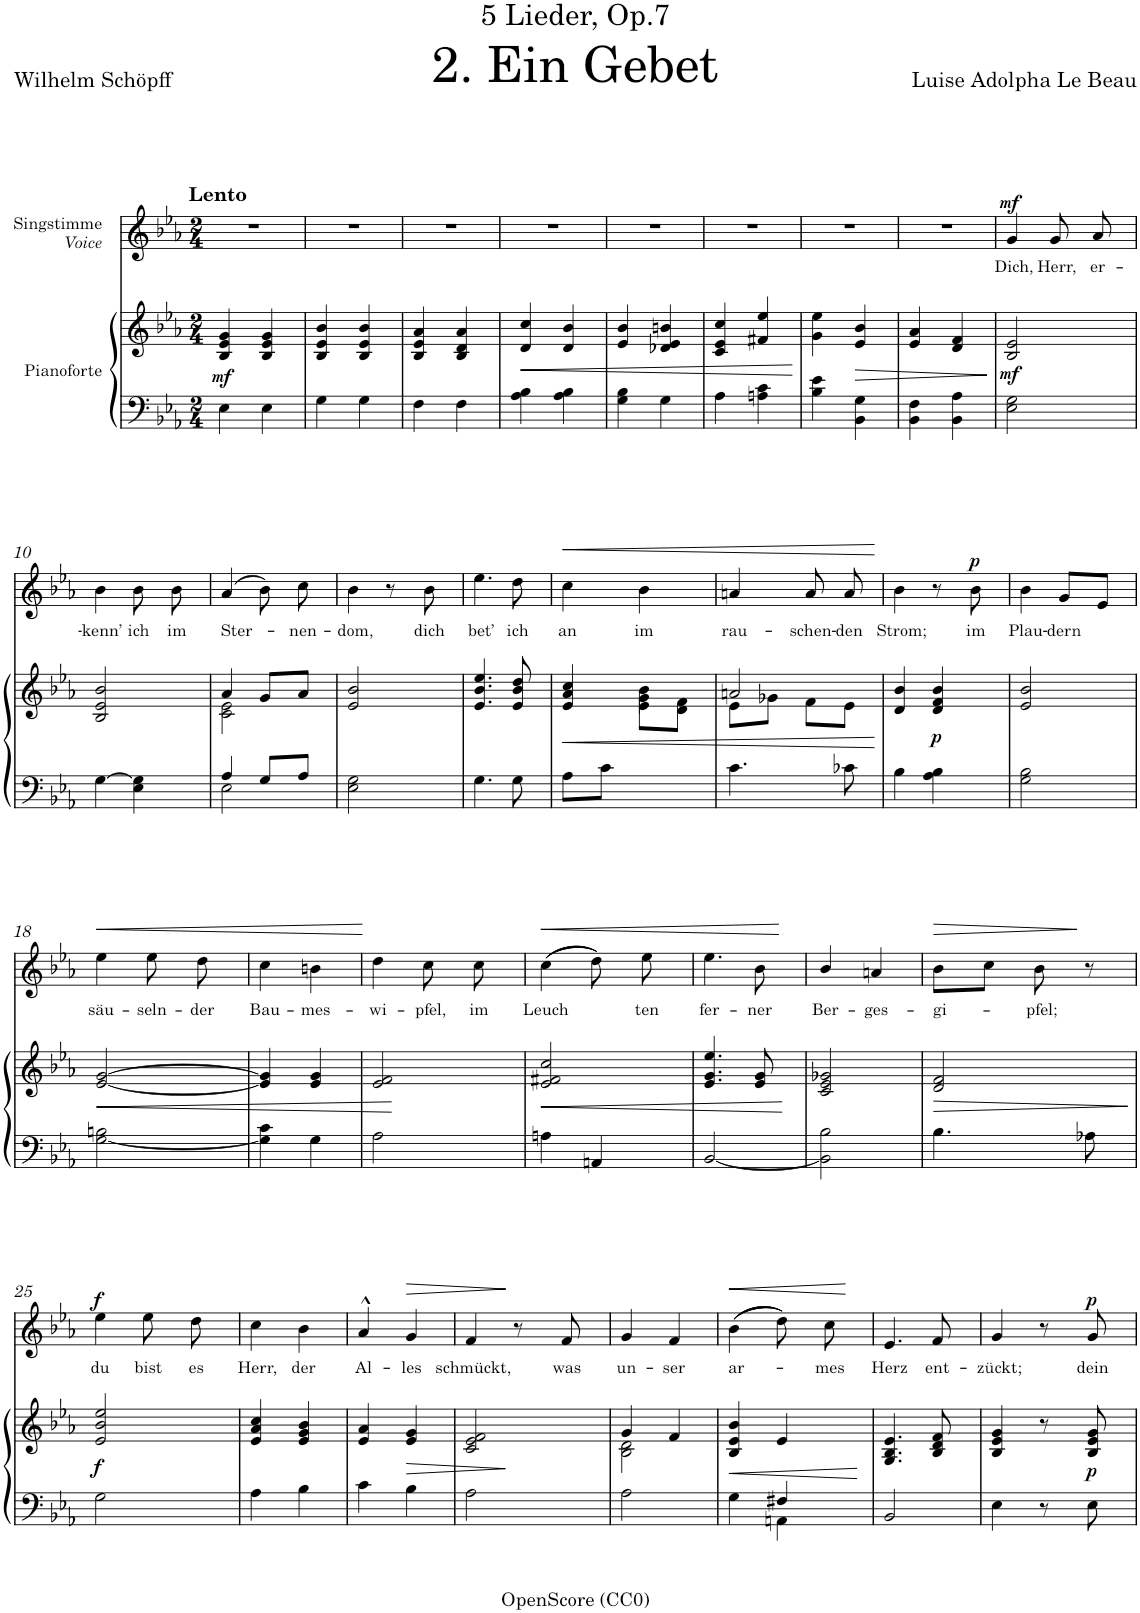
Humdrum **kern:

**kern	**kern	**dynam	**kern	**text	**dynam
*part2	*part2	*part2	*part1	*part1	*part1
*staff3	*staff2	*staff2/3	*staff1	*staff1	*staff1
*I"Pianoforte	*	*	*I"Singstimme Voice	*	*
*I'Pno	*	*	*	*	*
*clefF4	*clefG2	*	*clefG2	*	*
*k[b-e-a-]	*k[b-e-a-]	*	*k[b-e-a-]	*	*
*M2/4	*M2/4	*	*M2/4	*	*
=1	=1	=1	=1	=1	=1
!	!	!	!LO:TX:a:B:t=Lento	!	!
!	!	!LO:DY:b	!	!	!
4E-\	4B-/ 4e-/ 4g/	mf	2r	.	.
4E-\	4B-/ 4e-/ 4g/	.	.	.	.
=2	=2	=2	=2	=2	=2
4G\	4B-/ 4e-/ 4b-/	.	2r	.	.
4G\	4B-/ 4e-/ 4b-/	.	.	.	.
=3	=3	=3	=3	=3	=3
4F\	4B-/ 4e-/ 4a-/	.	2r	.	.
4F\	4B-/ 4d/ 4a-/	.	.	.	.
=4	=4	=4	=4	=4	=4
!	!	!LO:HP:b	!	!	!
4A-\ 4B-\	4d/ 4cc/	<	2r	.	.
4A-\ 4B-\	4d/ 4b-/	.	.	.	.
=5	=5	=5	=5	=5	=5
4G\ 4B-\	4e-/ 4b-/	.	2r	.	.
4G\	4d-X/ 4e-/ 4bn/	.	.	.	.
=6	=6	=6	=6	=6	=6
4A-\	4c/ 4e-/ 4cc/	.	2r	.	.
4An\ 4c\	4f#X/ 4ee-/	.	.	.	.
.	.	[	.	.	.
=7	=7	=7	=7	=7	=7
4B-\ 4e-\	4g\ 4ee-\	.	2r	.	.
!	!	!LO:HP:b	!	!	!
4BB-\ 4G\	4e-/ 4b-/	>	.	.	.
=8	=8	=8	=8	=8	=8
4BB-\ 4F\	4e-/ 4a-/	.	2r	.	.
4BB-\ 4A-\	4d/ 4f/	.	.	.	.
.	.	]	.	.	.
=9	=9	=9	=9	=9	=9
!	!	!LO:DY:b	!	!LO:LY:b	!LO:DY:a
2E-\ 2G\	2B-/ 2e-/	mf	4g/	Dich,	mf
!	!	!	!	!LO:LY:b	!
.	.	.	8g/	Herr,	.
!	!	!	!	!LO:LY:b	!
.	.	.	8a-/	er-	.
!!LO:LB:g=z
=10	=10	=10	=10	=10	=10
!	!	!	!	!LO:LY:b	!
[4G\	2B-/ 2e-/ 2b-/	.	4b-\	-kenn’	.
!	!	!	!	!LO:LY:b	!
4E-\ 4G\]	.	.	8b-\	ich	.
!	!	!	!	!LO:LY:b	!
.	.	.	8b-\	im	.
=11	=11	=11	=11	=11	=11
*^	*^	*	*	*	*
!	!	!	!	!	!	!LO:LY:b	!
4A-/	2E-\	4a-/	2c\ 2e-\	.	(4a-/	Ster-	.
8G/L	.	8g/L	.	.	8b-\)	.	.
!	!	!	!	!	!	!LO:LY:b	!
8A-/J	.	8a-/J	.	.	8cc\	-nen-	.
*v	*v	*	*	*	*	*	*
*	*v	*v	*	*	*	*
=12	=12	=12	=12	=12	=12
!	!	!	!	!LO:LY:b	!
2E-\ 2G\	2e-/ 2b-/	.	4b-\	-dom,	.
.	.	.	8r	.	.
!	!	!	!	!LO:LY:b	!
.	.	.	8b-\	dich	.
=13	=13	=13	=13	=13	=13
!	!	!	!	!LO:LY:b	!
4.G\	4.e-/ 4.b-/ 4.ee-/	.	4.ee-\	bet’	.
!	!	!	!	!LO:LY:b	!
8G\	8e-/ 8b-/ 8dd/	.	8dd\	ich	.
=14	=14	=14	=14	=14	=14
!	!	!LO:HP:b	!	!LO:LY:b	!LO:HP:b
*	*^	*	*	*	*
8A-\L	4e-/ 4a-/ 4cc/	4ryy	<	4cc\	an	<
8c\J	.	.	.	.	.	.
!	!	!	!	!	!LO:LY:b	!
4ryy	4b-\	8e-\ 8g\L	.	4b-\	im	.
.	.	8d\ 8f\J	.	.	.	.
=15	=15	=15	=15	=15	=15	=15
!	!	!	!	!	!LO:LY:b	!
4.c\	2an/	8e-\L	.	4an/	rau-	.
.	.	8g-X\J	.	.	.	.
!	!	!	!	!	!LO:LY:b	!
.	.	8f\L	.	8a/	-schen-	.
!	!	!	!	!	!LO:LY:b	!
8c-X\	.	8e-\J	.	8a/	-den	.
*	*v	*v	*	*	*	*
.	.	[	.	.	[
=16	=16	=16	=16	=16	=16
!	!	!	!	!LO:LY:b	!
4B-\	4d/ 4b-/	.	4b-\	Strom;	.
!	!	!LO:DY:b	!	!	!
4A-\ 4B-\	4d/ 4f/ 4b-/	p	8r	.	.
!	!	!	!	!LO:LY:b	!LO:DY:a
.	.	.	8b-\	im	p
=17	=17	=17	=17	=17	=17
!	!	!	!	!LO:LY:b	!
2G\ 2B-\	2e-/ 2b-/	.	4b-\	Plau-	.
!	!	!	!	!LO:LY:b	!
.	.	.	8g/L	-dern	.
.	.	.	8e-/J	.	.
!!LO:LB:g=z
=18	=18	=18	=18	=18	=18
!	!	!LO:HP:b	!	!LO:LY:b	!LO:HP:b
[2G\ 2Bn\	[2e-/ [2g/	<	4ee-\	säu-	<
!	!	!	!	!LO:LY:b	!
.	.	.	8ee-\	-seln-	.
!	!	!	!	!LO:LY:b	!
.	.	.	8dd\	-der	.
=19	=19	=19	=19	=19	=19
!	!	!	!	!LO:LY:b	!
4G\] 4c\	4e-/] 4g/]	.	4cc\	Bau-	.
!	!	!	!	!LO:LY:b	!
4G\	4e-/ 4g/	.	4bn\	-mes-	.
=20	=20	=20	=20	=20	=20
!	!	!	!	!LO:LY:b	!
2A-\	2e-/ 2f/	.	4dd\	-wi-	.
!	!	!	!	!LO:LY:b	!
.	.	.	8cc\	-pfel,	[
!	!	!	!	!LO:LY:b	!
.	.	.	8cc\	im	.
.	.	[	.	.	.
=21	=21	=21	=21	=21	=21
!	!	!LO:HP:b	!	!LO:LY:b	!LO:HP:b
4An\	2e-/ 2f#X/ 2cc/	<	((4cc\	Leuch	<
4AAn/	.	.	8dd\))	.	.
!	!	!	!	!LO:LY:b	!
.	.	.	8ee-\	ten	.
=22	=22	=22	=22	=22	=22
!	!	!	!	!LO:LY:b	!
[<2BB-/	4.e-/ 4.g/ 4.ee-/	.	4.ee-\	fer-	.
!	!	!	!	!LO:LY:b	!
.	8e-/ 8g/	.	8b-\	-ner	.
.	.	[	.	.	[
=23	=23	=23	=23	=23	=23
!	!	!	!	!LO:LY:b	!
2BB-\] 2B-\	2c/ 2e-/ 2g-X/	.	4b-/	Ber-	.
!	!	!	!	!LO:LY:b	!
.	.	.	4an/	-ges-	.
=24	=24	=24	=24	=24	=24
!	!	!LO:HP:b	!	!LO:LY:b	!LO:HP:b
4.B-\	2d/ 2f/	>	8b-\L	-gi-	>
.	.	.	8cc\J	.	.
!	!	!	!	!LO:LY:b	!
.	.	.	8b-\	-pfel;	.
8A-X\	.	.	8r	.	]
.	.	]	.	.	.
!!LO:LB:g=z
=25	=25	=25	=25	=25	=25
!	!	!LO:DY:b	!	!LO:LY:b	!LO:DY:a
2G\	2e-/ 2b-/ 2ee-/	f	4ee-\	du	f
!	!	!	!	!LO:LY:b	!
.	.	.	8ee-\	bist	.
!	!	!	!	!LO:LY:b	!
.	.	.	8dd\	es	.
=26	=26	=26	=26	=26	=26
!	!	!	!	!LO:LY:b	!
4A-\	4e-/ 4a-/ 4cc/	.	4cc\	Herr,	.
!	!	!	!	!LO:LY:b	!
4B-\	4e-/ 4g/ 4b-/	.	4b-\	der	.
=27	=27	=27	=27	=27	=27
!	!	!	!	!LO:LY:b	!
4c\	4e-/ 4a-/	.	4a-^^/	Al-	.
!	!	!LO:HP:b	!	!LO:LY:b	!LO:HP:b
4B-\	4e-/ 4g/	>	4g/	-les	>
=28	=28	=28	=28	=28	=28
!	!	!	!	!LO:LY:b	!
2A-\	2c/ 2e-/ 2f/	.	4f/	schmückt,	.
.	.	.	8r	.	]
!	!	!	!	!LO:LY:b	!
.	.	.	8f/	was	.
.	.	]	.	.	.
=29	=29	=29	=29	=29	=29
*	*^	*	*	*	*
!	!	!	!	!	!LO:LY:b	!
2A-\	4g/	2B-\ 2d\	.	4g/	un-	.
!	!	!	!	!	!LO:LY:b	!
.	4f/	.	.	4f/	-ser	.
*	*v	*v	*	*	*	*
=30	=30	=30	=30	=30	=30
*^	*	*	*	*	*
!	!	!	!LO:HP:b	!	!LO:LY:b	!LO:HP:b
4G\	4ryy	4B-/ 4e-/ 4b-/	<	((4b-\	ar-	<
4F#X/	4AAn\	4e-/	.	8dd\))	.	.
!	!	!	!	!	!LO:LY:b	!
.	.	.	.	8cc\	-mes	.
*v	*v	*	*	*	*	*
.	.	[	.	.	[
=31	=31	=31	=31	=31	=31
!	!	!	!	!LO:LY:b	!
2BB-/	4.G/ 4.B-/ 4.e-/	.	4.e-/	Herz	.
!	!	!	!	!LO:LY:b	!
.	8B-/ 8d/ 8f/	.	8f/	ent-	.
=32	=32	=32	=32	=32	=32
!	!	!	!	!LO:LY:b	!
4E-\	4B-/ 4e-/ 4g/	.	4g/	-zückt;	.
8r	8r	.	8r	.	.
!	!	!LO:DY:b	!	!LO:LY:b	!LO:DY:a
8E-\	8B-/ 8e-/ 8g/	p	8g/	dein	p
=	=	=	=	=	=
*-	*-	*-	*-	*-	*-
